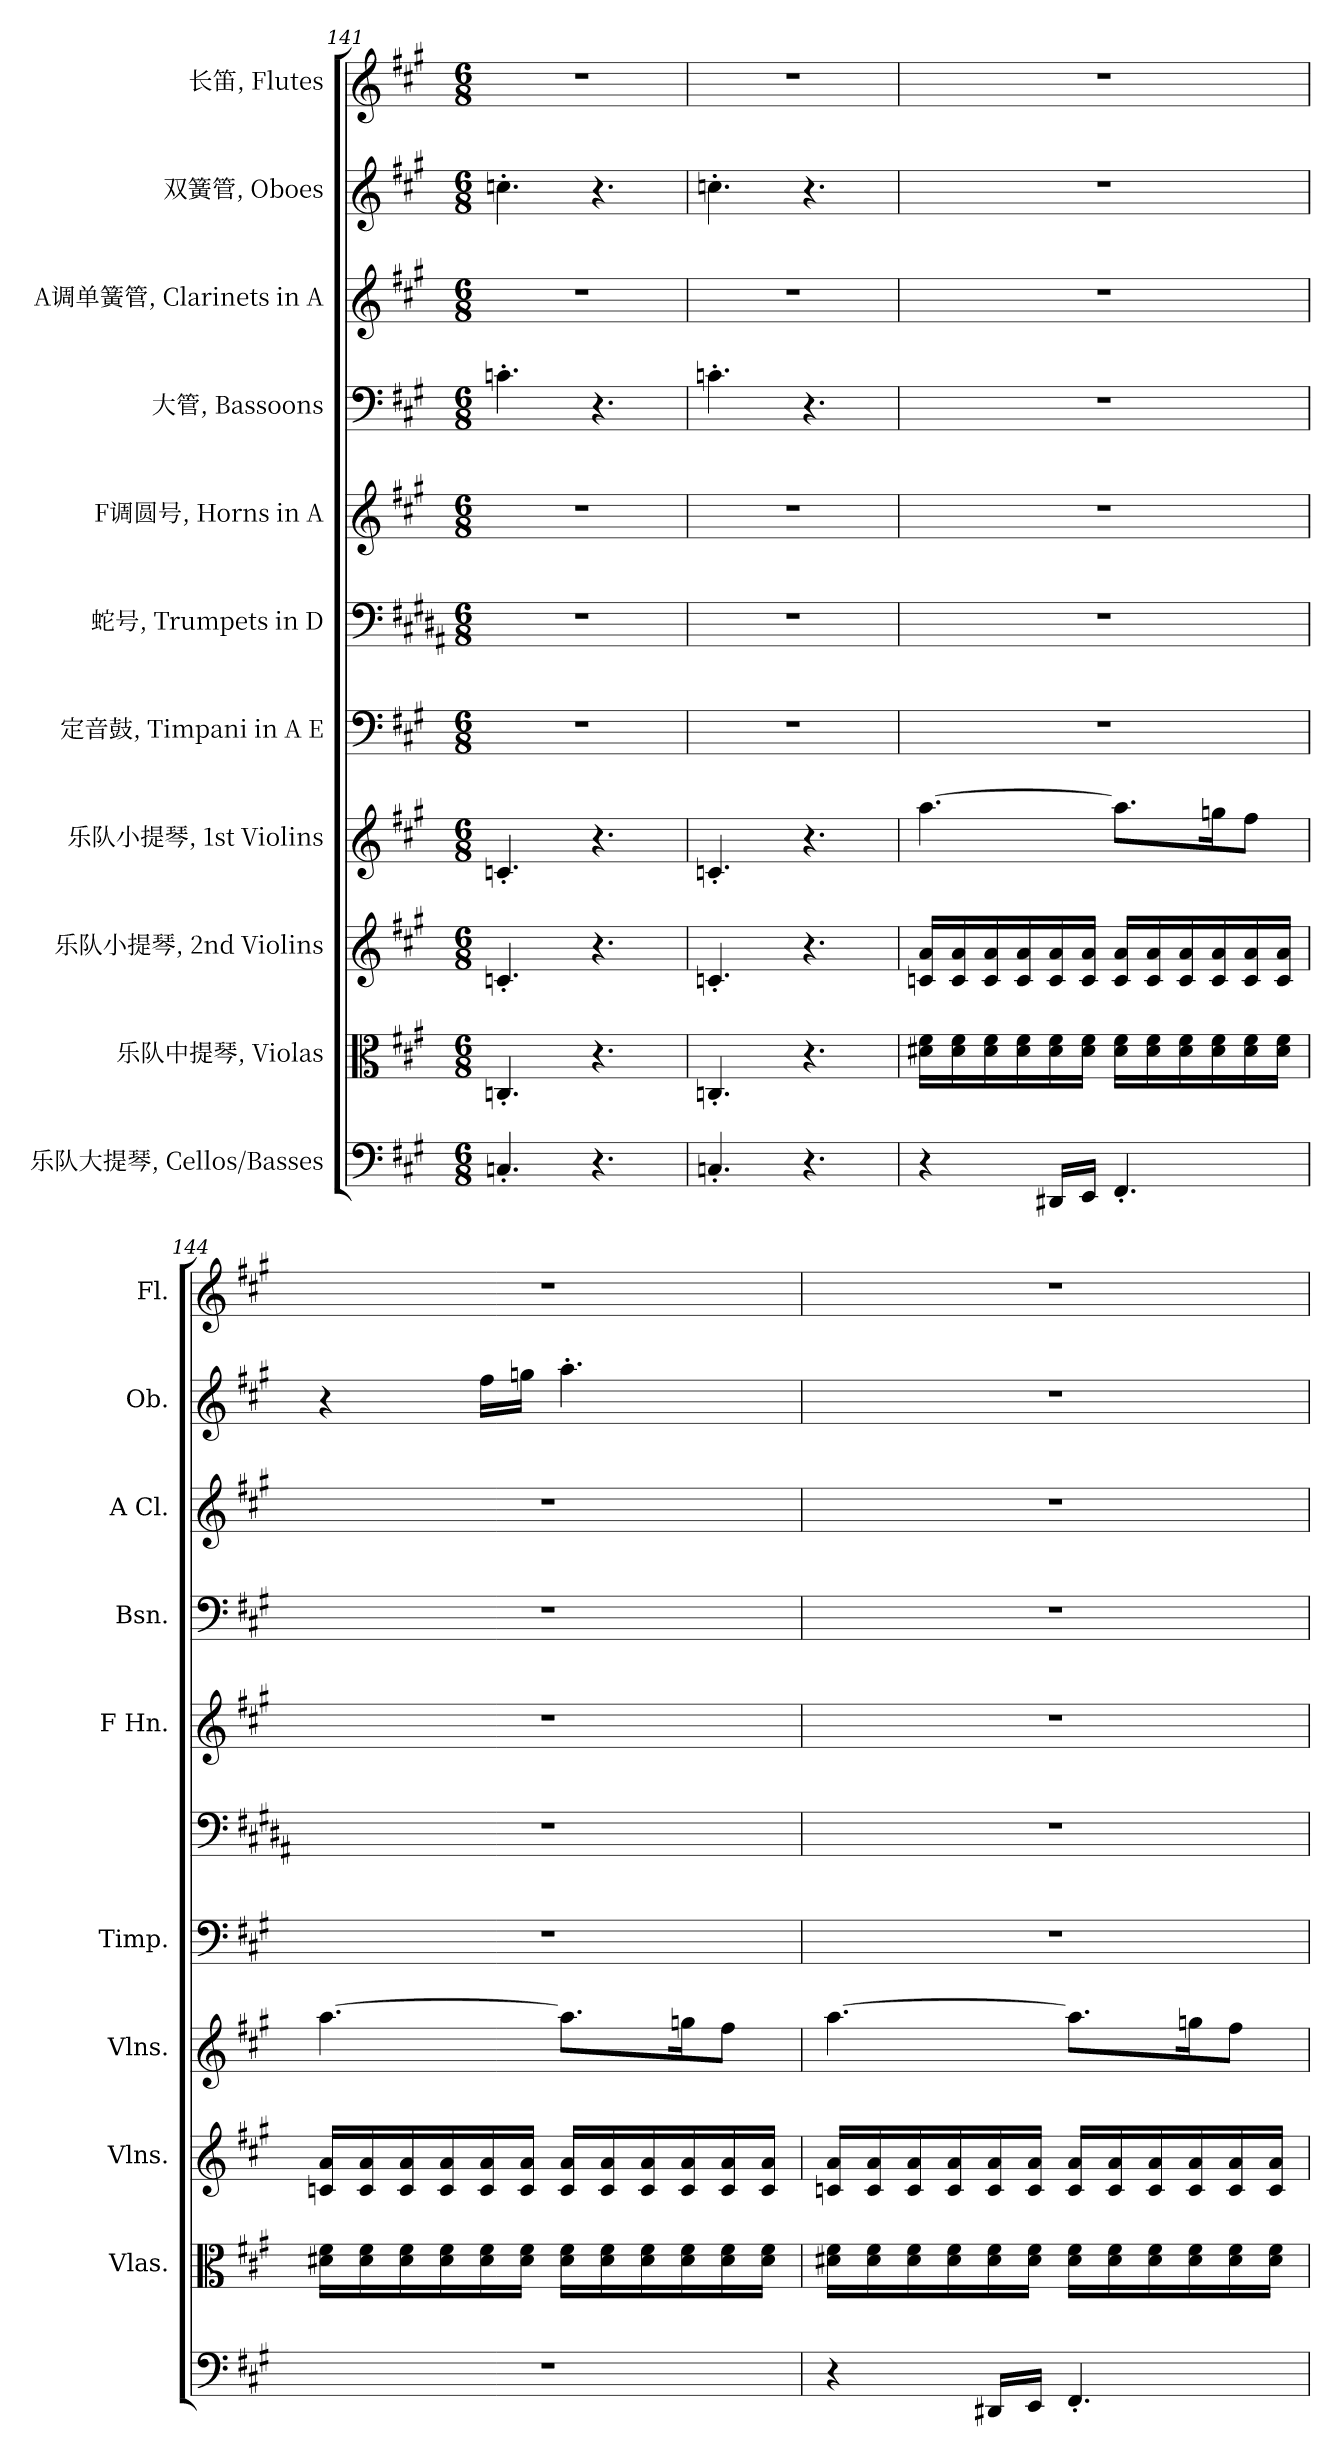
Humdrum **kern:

**kern	**kern	**kern	**kern	**kern	**kern	**kern	**kern	**kern	**kern	**kern
*part11	*part10	*part9	*part8	*part7	*part6	*part5	*part4	*part3	*part2	*part1
*staff11	*staff10	*staff9	*staff8	*staff7	*staff6	*staff5	*staff4	*staff3	*staff2	*staff1
*I"乐队大提琴, Cellos/Basses	*I"乐队中提琴, Violas	*I"乐队小提琴, 2nd Violins	*I"乐队小提琴, 1st Violins	*I"定音鼓, Timpani in A E	*I"蛇号, Trumpets in D	*I"F调圆号, Horns in A	*I"大管, Bassoons	*I"A调单簧管, Clarinets in A	*I"双簧管, Oboes	*I"长笛, Flutes
*	*I'Vlas.	*I'Vlns.	*I'Vlns.	*I'Timp.	*	*I'F Hn.	*I'Bsn.	*I'A Cl.	*I'Ob.	*I'Fl.
*clefF4	*clefC3	*clefG2	*clefG2	*clefF4	*clefF4	*clefG2	*clefF4	*clefG2	*clefG2	*clefG2
*	*	*	*	*	*ITrd1c2	*ITrd4c7	*	*ITrd2c3	*	*
*k[f#c#g#]	*k[f#c#g#]	*k[f#c#g#]	*k[f#c#g#]	*k[f#c#g#]	*k[f#c#g#]	*k[f#c#]	*k[f#c#g#]	*k[f#c#g#d#a#e#]	*k[f#c#g#]	*k[f#c#g#]
*M6/8	*M6/8	*M6/8	*M6/8	*M6/8	*M6/8	*M6/8	*M6/8	*M6/8	*M6/8	*M6/8
=141	=141	=141	=141	=141	=141	=141	=141	=141	=141	=141
4.Cn'/	4.Cn'/	4.cn'/	4.cn'/	2.r	2.r	2.r	4.cn'\	2.r	4.ccn'\	2.r
4.r	4.r	4.r	4.r	.	.	.	4.r	.	4.r	.
=142	=142	=142	=142	=142	=142	=142	=142	=142	=142	=142
4.Cn'/	4.Cn'/	4.cn'/	4.cn'/	2.r	2.r	2.r	4.cn'\	2.r	4.ccn'\	2.r
4.r	4.r	4.r	4.r	.	.	.	4.r	.	4.r	.
=143	=143	=143	=143	=143	=143	=143	=143	=143	=143	=143
4r	16d#X\ 16f#\LL	16cn/ 16a/LL	[4.aa\	2.r	2.r	2.r	2.r	2.r	2.r	2.r
.	16d#\ 16f#\	16c/ 16a/	.	.	.	.	.	.	.	.
.	16d#\ 16f#\	16c/ 16a/	.	.	.	.	.	.	.	.
.	16d#\ 16f#\	16c/ 16a/	.	.	.	.	.	.	.	.
16DD#X/LL	16d#\ 16f#\	16c/ 16a/	.	.	.	.	.	.	.	.
16EE/JJ	16d#\ 16f#\JJ	16c/ 16a/JJ	.	.	.	.	.	.	.	.
4.FF#'/	16d#\ 16f#\LL	16c/ 16a/LL	8.aa\L]	.	.	.	.	.	.	.
.	16d#\ 16f#\	16c/ 16a/	.	.	.	.	.	.	.	.
.	16d#\ 16f#\	16c/ 16a/	.	.	.	.	.	.	.	.
.	16d#\ 16f#\	16c/ 16a/	16ggn\K	.	.	.	.	.	.	.
.	16d#\ 16f#\	16c/ 16a/	8ff#\J	.	.	.	.	.	.	.
.	16d#\ 16f#\JJ	16c/ 16a/JJ	.	.	.	.	.	.	.	.
!!LO:PB:g=z
=144	=144	=144	=144	=144	=144	=144	=144	=144	=144	=144
2.r	16d#X\ 16f#\LL	16cn/ 16a/LL	[4.aa\	2.r	2.r	2.r	2.r	2.r	4r	2.r
.	16d#\ 16f#\	16c/ 16a/	.	.	.	.	.	.	.	.
.	16d#\ 16f#\	16c/ 16a/	.	.	.	.	.	.	.	.
.	16d#\ 16f#\	16c/ 16a/	.	.	.	.	.	.	.	.
.	16d#\ 16f#\	16c/ 16a/	.	.	.	.	.	.	16ff#\LL	.
.	16d#\ 16f#\JJ	16c/ 16a/JJ	.	.	.	.	.	.	16ggn\JJ	.
.	16d#\ 16f#\LL	16c/ 16a/LL	8.aa\L]	.	.	.	.	.	4.aa'\	.
.	16d#\ 16f#\	16c/ 16a/	.	.	.	.	.	.	.	.
.	16d#\ 16f#\	16c/ 16a/	.	.	.	.	.	.	.	.
.	16d#\ 16f#\	16c/ 16a/	16ggn\K	.	.	.	.	.	.	.
.	16d#\ 16f#\	16c/ 16a/	8ff#\J	.	.	.	.	.	.	.
.	16d#\ 16f#\JJ	16c/ 16a/JJ	.	.	.	.	.	.	.	.
=145	=145	=145	=145	=145	=145	=145	=145	=145	=145	=145
4r	16d#X\ 16f#\LL	16cn/ 16a/LL	[4.aa\	2.r	2.r	2.r	2.r	2.r	2.r	2.r
.	16d#\ 16f#\	16c/ 16a/	.	.	.	.	.	.	.	.
.	16d#\ 16f#\	16c/ 16a/	.	.	.	.	.	.	.	.
.	16d#\ 16f#\	16c/ 16a/	.	.	.	.	.	.	.	.
16DD#X/LL	16d#\ 16f#\	16c/ 16a/	.	.	.	.	.	.	.	.
16EE/JJ	16d#\ 16f#\JJ	16c/ 16a/JJ	.	.	.	.	.	.	.	.
4.FF#'/	16d#\ 16f#\LL	16c/ 16a/LL	8.aa\L]	.	.	.	.	.	.	.
.	16d#\ 16f#\	16c/ 16a/	.	.	.	.	.	.	.	.
.	16d#\ 16f#\	16c/ 16a/	.	.	.	.	.	.	.	.
.	16d#\ 16f#\	16c/ 16a/	16ggn\K	.	.	.	.	.	.	.
.	16d#\ 16f#\	16c/ 16a/	8ff#\J	.	.	.	.	.	.	.
.	16d#\ 16f#\JJ	16c/ 16a/JJ	.	.	.	.	.	.	.	.
=	=	=	=	=	=	=	=	=	=	=
*-	*-	*-	*-	*-	*-	*-	*-	*-	*-	*-
